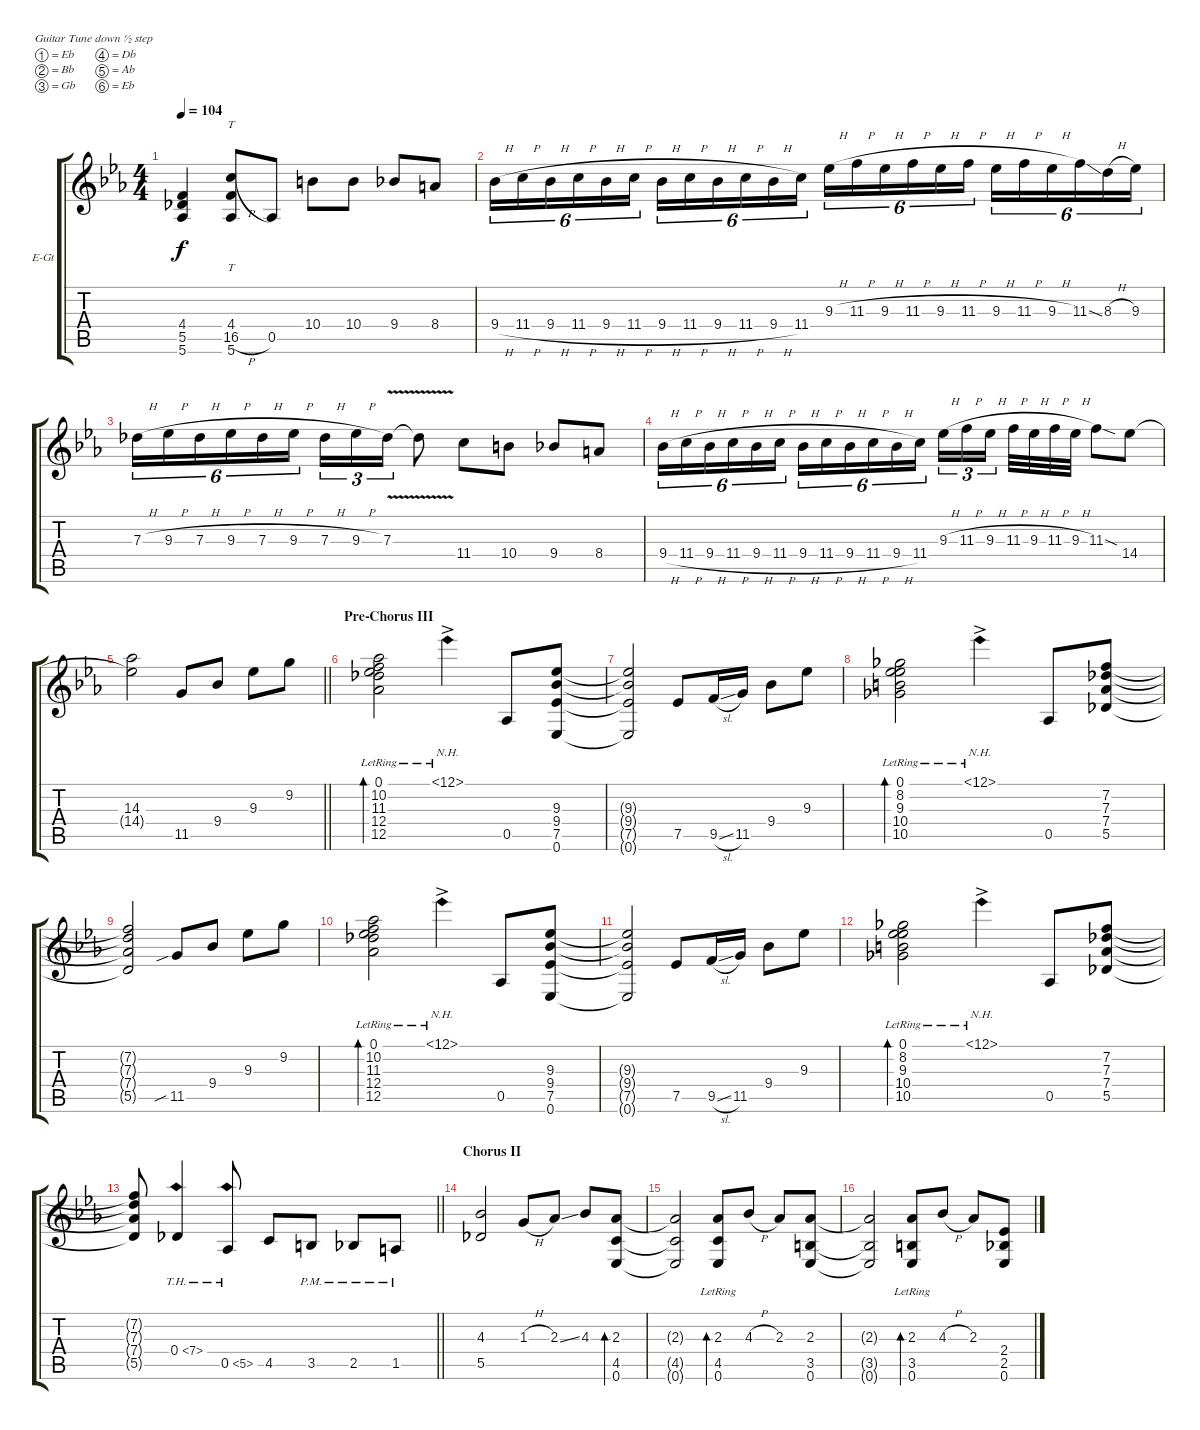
\bracketExtendMode groupsimilarinstruments
\firstSystemTrackNameOrientation horizontal
\otherSystemsTrackNameOrientation horizontal
\track ("Guitar" "E-Gt") {instrument electricguitarclean}
\staff {score tabs}
\tuning (Eb4 Bb3 Gb3 Db3 Ab2 Eb2)
\ts (4 4)
\tempo 104
\clef g2
\ks eb
(4.4 5.5{t} 5.6).4{dy f} (4.4 16.5{h} 5.6).8{tt} 0.5.8 10.4.8 10.4.8 9.4.8 8.4.8 |
9.4{h}.16{tu (6 4)} 11.4{h}.16{tu (6 4)} 9.4{h}.16{tu (6 4)} 11.4{h}.16{tu (6 4)} 9.4{h}.16{tu (6 4)} 11.4{h}.16{tu (6 4)} 9.4{h}.16{tu (6 4)} 11.4{h}.16{tu (6 4)} 9.4{h}.16{tu (6 4)} 11.4{h}.16{tu (6 4)} 9.4{h}.16{tu (6 4)} 11.4.16{tu (6 4)} 9.3{h}.16{tu (6 4)} 11.3{h}.16{tu (6 4)} 9.3{h}.16{tu (6 4)} 11.3{h}.16{tu (6 4)} 9.3{h}.16{tu (6 4)} 11.3{h}.16{tu (6 4)} 9.3{h}.16{tu (6 4)} 11.3{h}.16{tu (6 4)} 9.3{h}.16{tu (6 4)} 11.3{ss}.16{tu (6 4)} 8.3{h}.16{tu (6 4)} 9.3.16{tu (6 4)} |
7.3{h}.16{tu (6 4)} 9.3{h}.16{tu (6 4)} 7.3{h}.16{tu (6 4)} 9.3{h}.16{tu (6 4)} 7.3{h}.16{tu (6 4)} 9.3{h}.16{tu (6 4)} 7.3{h}.16{tu (3 2)} 9.3{h}.16{tu (3 2)} 7.3{v}.16{tu (3 2)} 7.3{v t}.8 11.4.8 10.4.8 9.4.8 8.4.8 |
9.4{h}.16{tu (6 4)} 11.4{h}.16{tu (6 4)} 9.4{h}.16{tu (6 4)} 11.4{h}.16{tu (6 4)} 9.4{h}.16{tu (6 4)} 11.4{h}.16{tu (6 4)} 9.4{h}.16{tu (6 4)} 11.4{h}.16{tu (6 4)} 9.4{h}.16{tu (6 4)} 11.4{h}.16{tu (6 4)} 9.4{h}.16{tu (6 4)} 11.4.16{tu (6 4)} 9.3{h}.16{tu (3 2)} 11.3{h}.16{tu (3 2)} 9.3{h}.16{tu (3 2)} 11.3{h}.32 9.3{h}.32 11.3{h}.32 9.3{h}.32 11.3{sod}.8 14.4.8 |
\barLineRight lightlight
(14.3 14.4{t}).2 11.5.8 9.4.8 9.3.8 9.2.8 |
\section ("" "Pre-Chorus III")
(0.1 10.2{lr} 11.3{lr} 12.4{lr} 12.5{lr}).2{bd 240} 12.1{nh ac lr}.4 0.5.8 (9.3 9.4 7.5 0.6).8 |
(9.3{t} 9.4{t} 7.5{t} 0.6{t}).2 7.5.8 9.5{sl}.16 11.5.16 9.4.8 9.3.8 |
(0.1 8.2{lr} 9.3{lr} 10.4{lr} 10.5{lr}).2{bd 240} 12.1{nh ac lr}.4 0.5.8 (7.2 7.3 7.4 5.5).8 |
(7.2{t} 7.3{t} 7.4{t} 5.5{t}).2 11.5{sib}.8 9.4.8 9.3.8 9.2.8 |
(0.1 10.2{lr} 11.3{lr} 12.4{lr} 12.5{lr}).2{bd 240} 12.1{nh ac lr}.4 0.5.8 (9.3 9.4 7.5 0.6).8 |
(9.3{t} 9.4{t} 7.5{t} 0.6{t}).2 7.5.8 9.5{sl}.16 11.5.16 9.4.8 9.3.8 |
(0.1 8.2{lr} 9.3{lr} 10.4{lr} 10.5{lr}).2{bd 240} 12.1{nh ac lr}.4 0.5.8 (7.2 7.3 7.4 5.5).8 |
\barLineRight lightlight
(7.2{t} 7.3{t} 7.4{t} 5.5{t}).8 0.4{th 7}.4 0.5{th 5}.8 4.5.8 3.5{pm}.8 2.5{pm}.8 1.5{pm}.8 |
\section ("" "Chorus II")
(4.3 5.5).2 1.3{h}.8 2.3{ss}.8 4.3.8 (2.3 4.5 0.6).8{bd 240} |
(2.3{t} 4.5{t} 0.6{t}).2 (2.3{lr} 4.5{lr} 0.6{lr}).8{bd 240} 4.3{h}.8 2.3.8 (2.3 3.5 0.6).8 |
(2.3{t} 3.5{t} 0.6{t}).2 (2.3{lr} 3.5{lr} 0.6{lr}).8{bd 240} 4.3{h}.8 2.3.8 (2.4 2.5 0.6).8
